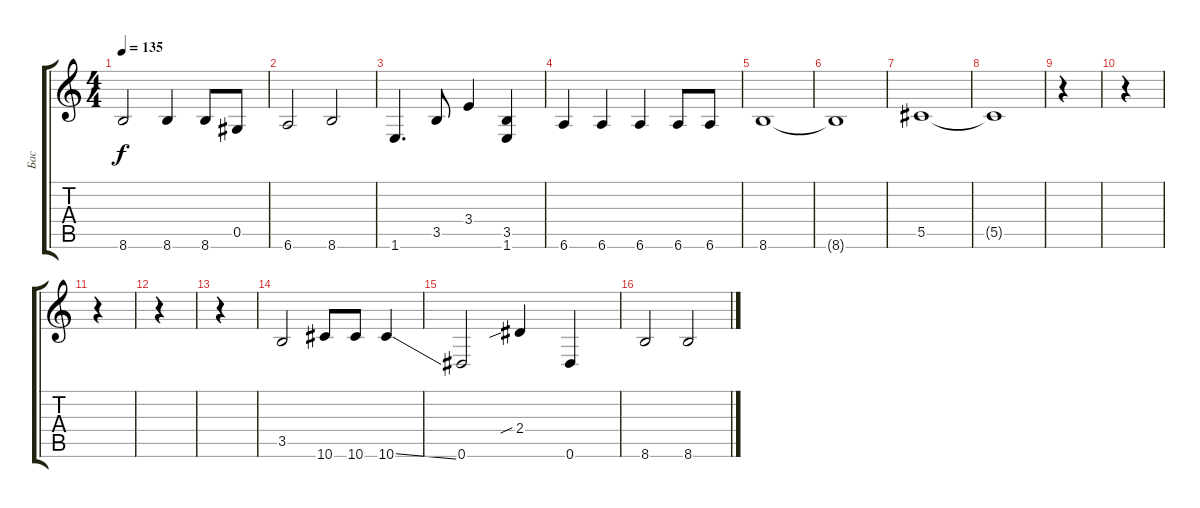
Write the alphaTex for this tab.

\track ("Бас" "Бас") {instrument electricbassfinger}
\staff {score tabs}
\tuning (Eb4 Bb3 Gb3 Db3 Ab2 Eb2) {hide}
\ts (4 4)
\tempo 135
\clef g2
\ks c
8.6.2{dy f} 8.6.4 8.6.8 0.5.8 |
6.6.2 8.6.2 |
1.6.4{d} 3.5.8 3.4.4 (3.5 1.6).4 |
6.6.4 6.6.4 6.6.4 6.6.8 6.6.8 |
8.6.1 |
8.6{t}.1 |
5.5.1 |
5.5{t}.1 |
r.4 |
r.4 |
r.4 |
r.4 |
r.4 |
3.5.2 10.6.8 10.6.8 10.6{ss}.4 |
0.6.2 2.4{sib}.4 0.6.4 |
8.6.2 8.6.2
